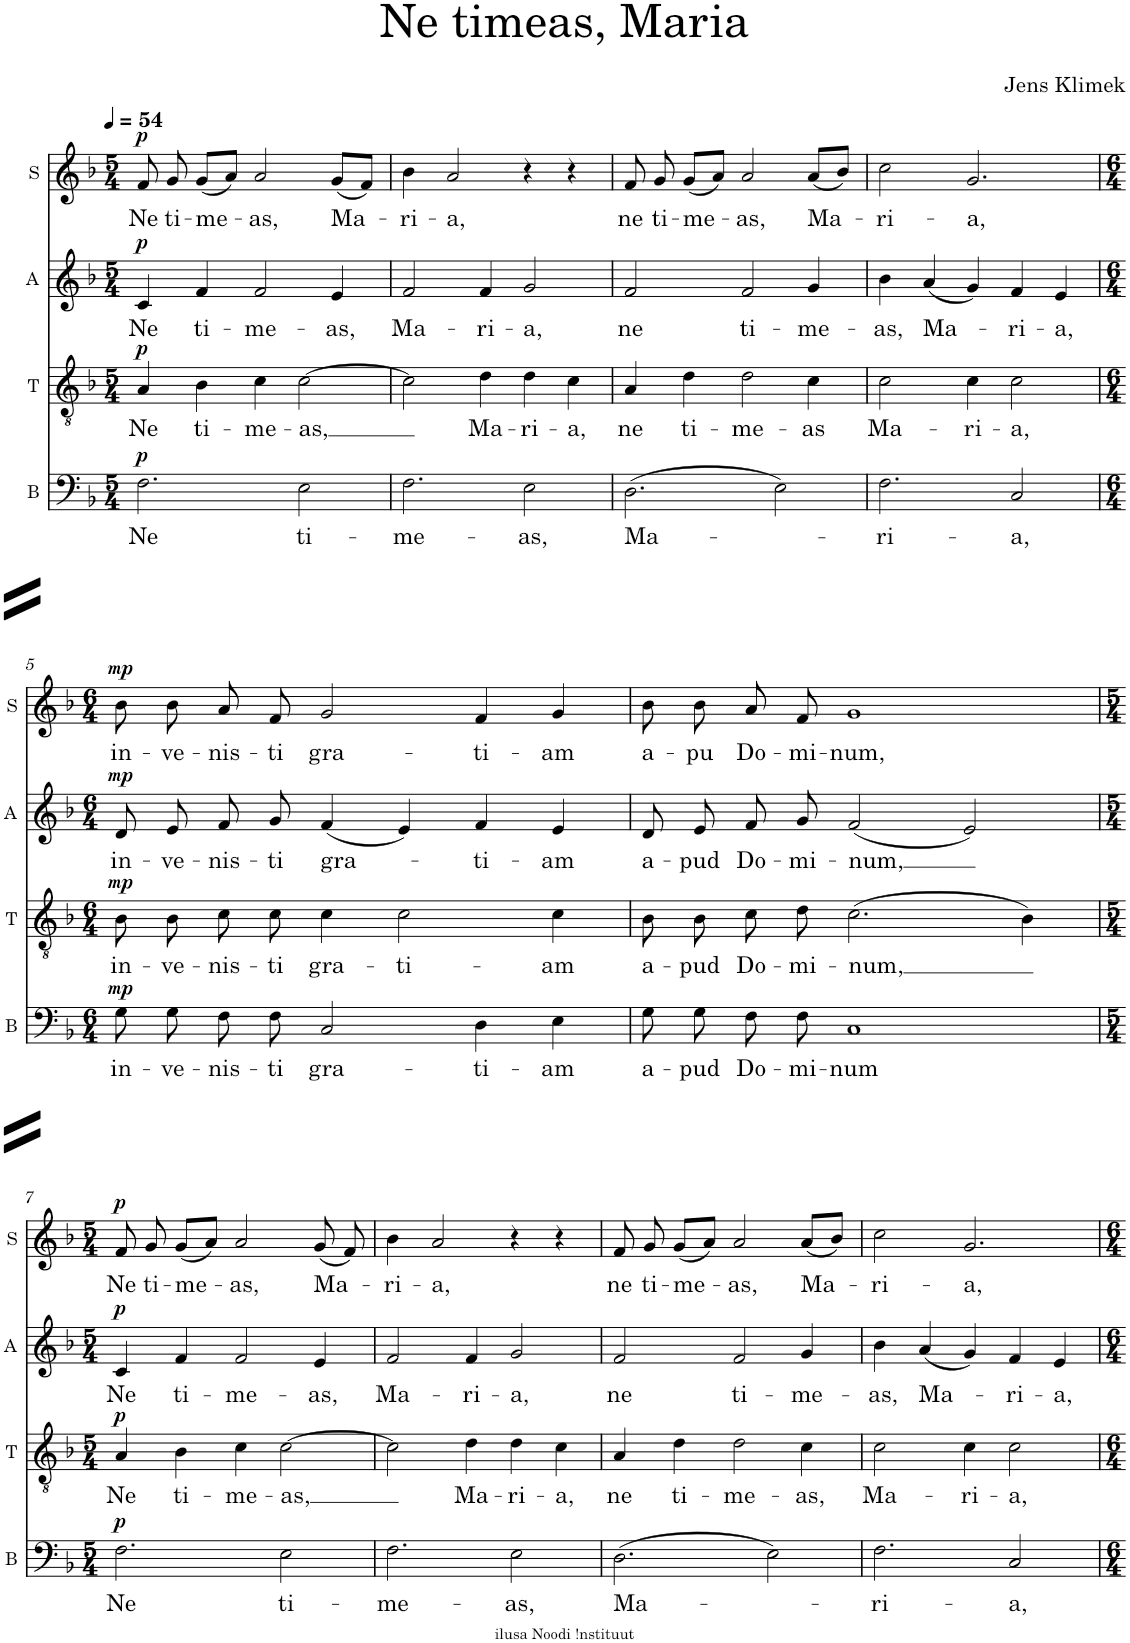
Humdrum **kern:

**kern	**text	**dynam	**kern	**text	**dynam	**kern	**text	**dynam	**kern	**text	**dynam
*part4	*part4	*part4	*part3	*part3	*part3	*part2	*part2	*part2	*part1	*part1	*part1
*staff4	*staff4	*staff4	*staff3	*staff3	*staff3	*staff2	*staff2	*staff2	*staff1	*staff1	*staff1
*I"B	*	*	*I"T	*	*	*I"A	*	*	*I"S	*	*
*I'B	*	*	*I'T	*	*	*I'A	*	*	*I'S	*	*
*clefF4	*	*	*clefGv2	*	*	*clefG2	*	*	*clefG2	*	*
*k[b-]	*	*	*k[b-]	*	*	*k[b-]	*	*	*k[b-]	*	*
*M5/4	*	*	*M5/4	*	*	*M5/4	*	*	*M5/4	*	*
*MM54	*	*	*MM54	*	*	*MM54	*	*	*MM54	*	*
=1	=1	=1	=1	=1	=1	=1	=1	=1	=1	=1	=1
!	!LO:LY:b	!LO:DY:a	!	!LO:LY:b	!LO:DY:a	!	!LO:LY:b	!LO:DY:a	!	!LO:LY:b	!LO:DY:a
2.F\	Ne	p	4A/	Ne	p	4c/	Ne	p	8f/	Ne	p
!	!	!	!	!	!	!	!	!	!	!LO:LY:b	!
.	.	.	.	.	.	.	.	.	8g/	ti-	.
!	!	!	!	!LO:LY:b	!	!	!LO:LY:b	!	!	!LO:LY:b	!
.	.	.	4B-\	ti-	.	4f/	ti-	.	(8g/L	-me-	.
.	.	.	.	.	.	.	.	.	8a/J)	.	.
!	!	!	!	!LO:LY:b	!	!	!LO:LY:b	!	!	!LO:LY:b	!
.	.	.	4c\	-me-	.	2f/	-me-	.	2a/	-as,	.
!	!LO:LY:b	!	!	!LO:LY:b	!	!	!	!	!	!	!
2E\	ti-	.	[2c\	-as,	.	.	.	.	.	.	.
!	!	!	!	!	!	!	!LO:LY:b	!	!	!LO:LY:b	!
.	.	.	.	.	.	4e/	-as,	.	(8g/L	Ma-	.
.	.	.	.	.	.	.	.	.	8f/J)	.	.
=2	=2	=2	=2	=2	=2	=2	=2	=2	=2	=2	=2
!	!LO:LY:b	!	!	!	!	!	!LO:LY:b	!	!	!LO:LY:b	!
2.F\	-me-	.	2c\]	.	.	2f/	Ma-	.	4b-\	-ri-	.
!	!	!	!	!	!	!	!	!	!	!LO:LY:b	!
.	.	.	.	.	.	.	.	.	2a/	-a,	.
!	!	!	!	!LO:LY:b	!	!	!LO:LY:b	!	!	!	!
.	.	.	4d\	Ma-	.	4f/	-ri-	.	.	.	.
!	!LO:LY:b	!	!	!LO:LY:b	!	!	!LO:LY:b	!	!	!	!
2E\	-as,	.	4d\	-ri-	.	2g/	-a,	.	4r	.	.
!	!	!	!	!LO:LY:b	!	!	!	!	!	!	!
.	.	.	4c\	-a,	.	.	.	.	4r	.	.
=3	=3	=3	=3	=3	=3	=3	=3	=3	=3	=3	=3
!	!LO:LY:b	!	!	!LO:LY:b	!	!	!LO:LY:b	!	!	!LO:LY:b	!
(2.D\	Ma-	.	4A/	ne	.	2f/	ne	.	8f/	ne	.
!	!	!	!	!	!	!	!	!	!	!LO:LY:b	!
.	.	.	.	.	.	.	.	.	8g/	ti-	.
!	!	!	!	!LO:LY:b	!	!	!	!	!	!LO:LY:b	!
.	.	.	4d\	ti-	.	.	.	.	(8g/L	-me-	.
.	.	.	.	.	.	.	.	.	8a/J)	.	.
!	!	!	!	!LO:LY:b	!	!	!LO:LY:b	!	!	!LO:LY:b	!
.	.	.	2d\	-me-	.	2f/	ti-	.	2a/	-as,	.
2E\)	.	.	.	.	.	.	.	.	.	.	.
!	!	!	!	!LO:LY:b	!	!	!LO:LY:b	!	!	!LO:LY:b	!
.	.	.	4c\	-as	.	4g/	-me-	.	(8a/L	Ma-	.
.	.	.	.	.	.	.	.	.	8b-/J)	.	.
=4	=4	=4	=4	=4	=4	=4	=4	=4	=4	=4	=4
!	!LO:LY:b	!	!	!LO:LY:b	!	!	!LO:LY:b	!	!	!LO:LY:b	!
2.F\	-ri-	.	2c\	Ma-	.	4b-\	-as,	.	2cc\	-ri-	.
!	!	!	!	!	!	!	!LO:LY:b	!	!	!	!
.	.	.	.	.	.	(4a/	Ma-	.	.	.	.
!	!	!	!	!LO:LY:b	!	!	!	!	!	!LO:LY:b	!
.	.	.	4c\	-ri-	.	4g/)	.	.	2.g/	-a,	.
!	!LO:LY:b	!	!	!LO:LY:b	!	!	!LO:LY:b	!	!	!	!
2C/	-a,	.	2c\	-a,	.	4f/	-ri-	.	.	.	.
!	!	!	!	!	!	!	!LO:LY:b	!	!	!	!
.	.	.	.	.	.	4e/	-a,	.	.	.	.
!!LO:LB:g=z
=5	=5	=5	=5	=5	=5	=5	=5	=5	=5	=5	=5
*M6/4	*	*	*M6/4	*	*	*M6/4	*	*	*M6/4	*	*
!	!LO:LY:b	!LO:DY:a	!	!LO:LY:b	!LO:DY:a	!	!LO:LY:b	!LO:DY:a	!	!LO:LY:b	!LO:DY:a
8G\L	in-	mp	8B-\L	in-	mp	8d/L	in-	mp	8b-\	in-	mp
!	!LO:LY:b	!	!	!LO:LY:b	!	!	!LO:LY:b	!	!	!LO:LY:b	!
8G\	-ve-	.	8B-\	-ve-	.	8e/	-ve-	.	8b-\	-ve-	.
!	!LO:LY:b	!	!	!LO:LY:b	!	!	!LO:LY:b	!	!	!LO:LY:b	!
8F\	-nis-	.	8c\	-nis-	.	8f/	-nis-	.	8a/	-nis-	.
!	!LO:LY:b	!	!	!LO:LY:b	!	!	!LO:LY:b	!	!	!LO:LY:b	!
8F\J	-ti	.	8c\J	-ti	.	8g/J	-ti	.	8f/	-ti	.
!	!LO:LY:b	!	!	!LO:LY:b	!	!	!LO:LY:b	!	!	!LO:LY:b	!
2C/	gra-	.	4c\	gra-	.	(4f/	gra-	.	2g/	gra-	.
!	!	!	!	!LO:LY:b	!	!	!	!	!	!	!
.	.	.	2c\	-ti-	.	4e/)	.	.	.	.	.
!	!LO:LY:b	!	!	!	!	!	!LO:LY:b	!	!	!LO:LY:b	!
4D\	-ti-	.	.	.	.	4f/	-ti-	.	4f/	-ti-	.
!	!LO:LY:b	!	!	!LO:LY:b	!	!	!LO:LY:b	!	!	!LO:LY:b	!
4E\	-am	.	4c\	-am	.	4e/	-am	.	4g/	-am	.
=6	=6	=6	=6	=6	=6	=6	=6	=6	=6	=6	=6
!	!LO:LY:b	!	!	!LO:LY:b	!	!	!LO:LY:b	!	!	!LO:LY:b	!
8G\L	a-	.	8B-\L	a-	.	8d/L	a-	.	8b-\	a-	.
!	!LO:LY:b	!	!	!LO:LY:b	!	!	!LO:LY:b	!	!	!LO:LY:b	!
8G\	-pud	.	8B-\	-pud	.	8e/	-pud	.	8b-\	-pu	.
!	!LO:LY:b	!	!	!LO:LY:b	!	!	!LO:LY:b	!	!	!LO:LY:b	!
8F\	Do-	.	8c\	Do-	.	8f/	Do-	.	8a/	Do-	.
!	!LO:LY:b	!	!	!LO:LY:b	!	!	!LO:LY:b	!	!	!LO:LY:b	!
8F\J	-mi-	.	8d\J	-mi-	.	8g/J	-mi-	.	8f/	-mi-	.
!	!LO:LY:b	!	!	!LO:LY:b	!	!	!LO:LY:b	!	!	!LO:LY:b	!
1C	-num	.	(2.c\	-num,	.	(2f/	-num,	.	1g	-num,	.
.	.	.	.	.	.	2e/)	.	.	.	.	.
.	.	.	4B-\)	.	.	.	.	.	.	.	.
!!LO:LB:g=z
=7	=7	=7	=7	=7	=7	=7	=7	=7	=7	=7	=7
*M5/4	*	*	*M5/4	*	*	*M5/4	*	*	*M5/4	*	*
!	!LO:LY:b	!LO:DY:a	!	!LO:LY:b	!LO:DY:a	!	!LO:LY:b	!LO:DY:a	!	!LO:LY:b	!LO:DY:a
2.F\	Ne	p	4A/	Ne	p	4c/	Ne	p	8f/	Ne	p
!	!	!	!	!	!	!	!	!	!	!LO:LY:b	!
.	.	.	.	.	.	.	.	.	8g/	ti-	.
!	!	!	!	!LO:LY:b	!	!	!LO:LY:b	!	!	!LO:LY:b	!
.	.	.	4B-\	ti-	.	4f/	ti-	.	(8g/L	-me-	.
.	.	.	.	.	.	.	.	.	8a/J)	.	.
!	!	!	!	!LO:LY:b	!	!	!LO:LY:b	!	!	!LO:LY:b	!
.	.	.	4c\	-me-	.	2f/	-me-	.	2a/	-as,	.
!	!LO:LY:b	!	!	!LO:LY:b	!	!	!	!	!	!	!
2E\	ti-	.	[2c\	-as,	.	.	.	.	.	.	.
!	!	!	!	!	!	!	!LO:LY:b	!	!	!LO:LY:b	!
.	.	.	.	.	.	4e/	-as,	.	(8g/	Ma-	.
.	.	.	.	.	.	.	.	.	8f/)	.	.
=8	=8	=8	=8	=8	=8	=8	=8	=8	=8	=8	=8
!	!LO:LY:b	!	!	!	!	!	!LO:LY:b	!	!	!LO:LY:b	!
2.F\	-me-	.	2c\]	.	.	2f/	Ma-	.	4b-\	-ri-	.
!	!	!	!	!	!	!	!	!	!	!LO:LY:b	!
.	.	.	.	.	.	.	.	.	2a/	-a,	.
!	!	!	!	!LO:LY:b	!	!	!LO:LY:b	!	!	!	!
.	.	.	4d\	Ma-	.	4f/	-ri-	.	.	.	.
!	!LO:LY:b	!	!	!LO:LY:b	!	!	!LO:LY:b	!	!	!	!
2E\	-as,	.	4d\	-ri-	.	2g/	-a,	.	4r	.	.
!	!	!	!	!LO:LY:b	!	!	!	!	!	!	!
.	.	.	4c\	-a,	.	.	.	.	4r	.	.
=9	=9	=9	=9	=9	=9	=9	=9	=9	=9	=9	=9
!	!LO:LY:b	!	!	!LO:LY:b	!	!	!LO:LY:b	!	!	!LO:LY:b	!
(2.D\	Ma-	.	4A/	ne	.	2f/	ne	.	8f/	ne	.
!	!	!	!	!	!	!	!	!	!	!LO:LY:b	!
.	.	.	.	.	.	.	.	.	8g/	ti-	.
!	!	!	!	!LO:LY:b	!	!	!	!	!	!LO:LY:b	!
.	.	.	4d\	ti-	.	.	.	.	(8g/L	-me-	.
.	.	.	.	.	.	.	.	.	8a/J)	.	.
!	!	!	!	!LO:LY:b	!	!	!LO:LY:b	!	!	!LO:LY:b	!
.	.	.	2d\	-me-	.	2f/	ti-	.	2a/	-as,	.
2E\)	.	.	.	.	.	.	.	.	.	.	.
!	!	!	!	!LO:LY:b	!	!	!LO:LY:b	!	!	!LO:LY:b	!
.	.	.	4c\	-as,	.	4g/	-me-	.	(8a/L	Ma-	.
.	.	.	.	.	.	.	.	.	8b-/J)	.	.
=10	=10	=10	=10	=10	=10	=10	=10	=10	=10	=10	=10
!	!LO:LY:b	!	!	!LO:LY:b	!	!	!LO:LY:b	!	!	!LO:LY:b	!
2.F\	-ri-	.	2c\	Ma-	.	4b-\	-as,	.	2cc\	-ri-	.
!	!	!	!	!	!	!	!LO:LY:b	!	!	!	!
.	.	.	.	.	.	(4a/	Ma-	.	.	.	.
!	!	!	!	!LO:LY:b	!	!	!	!	!	!LO:LY:b	!
.	.	.	4c\	-ri-	.	4g/)	.	.	2.g/	-a,	.
!	!LO:LY:b	!	!	!LO:LY:b	!	!	!LO:LY:b	!	!	!	!
2C/	-a,	.	2c\	-a,	.	4f/	-ri-	.	.	.	.
!	!	!	!	!	!	!	!LO:LY:b	!	!	!	!
.	.	.	.	.	.	4e/	-a,	.	.	.	.
=	=	=	=	=	=	=	=	=	=	=	=
*-	*-	*-	*-	*-	*-	*-	*-	*-	*-	*-	*-
